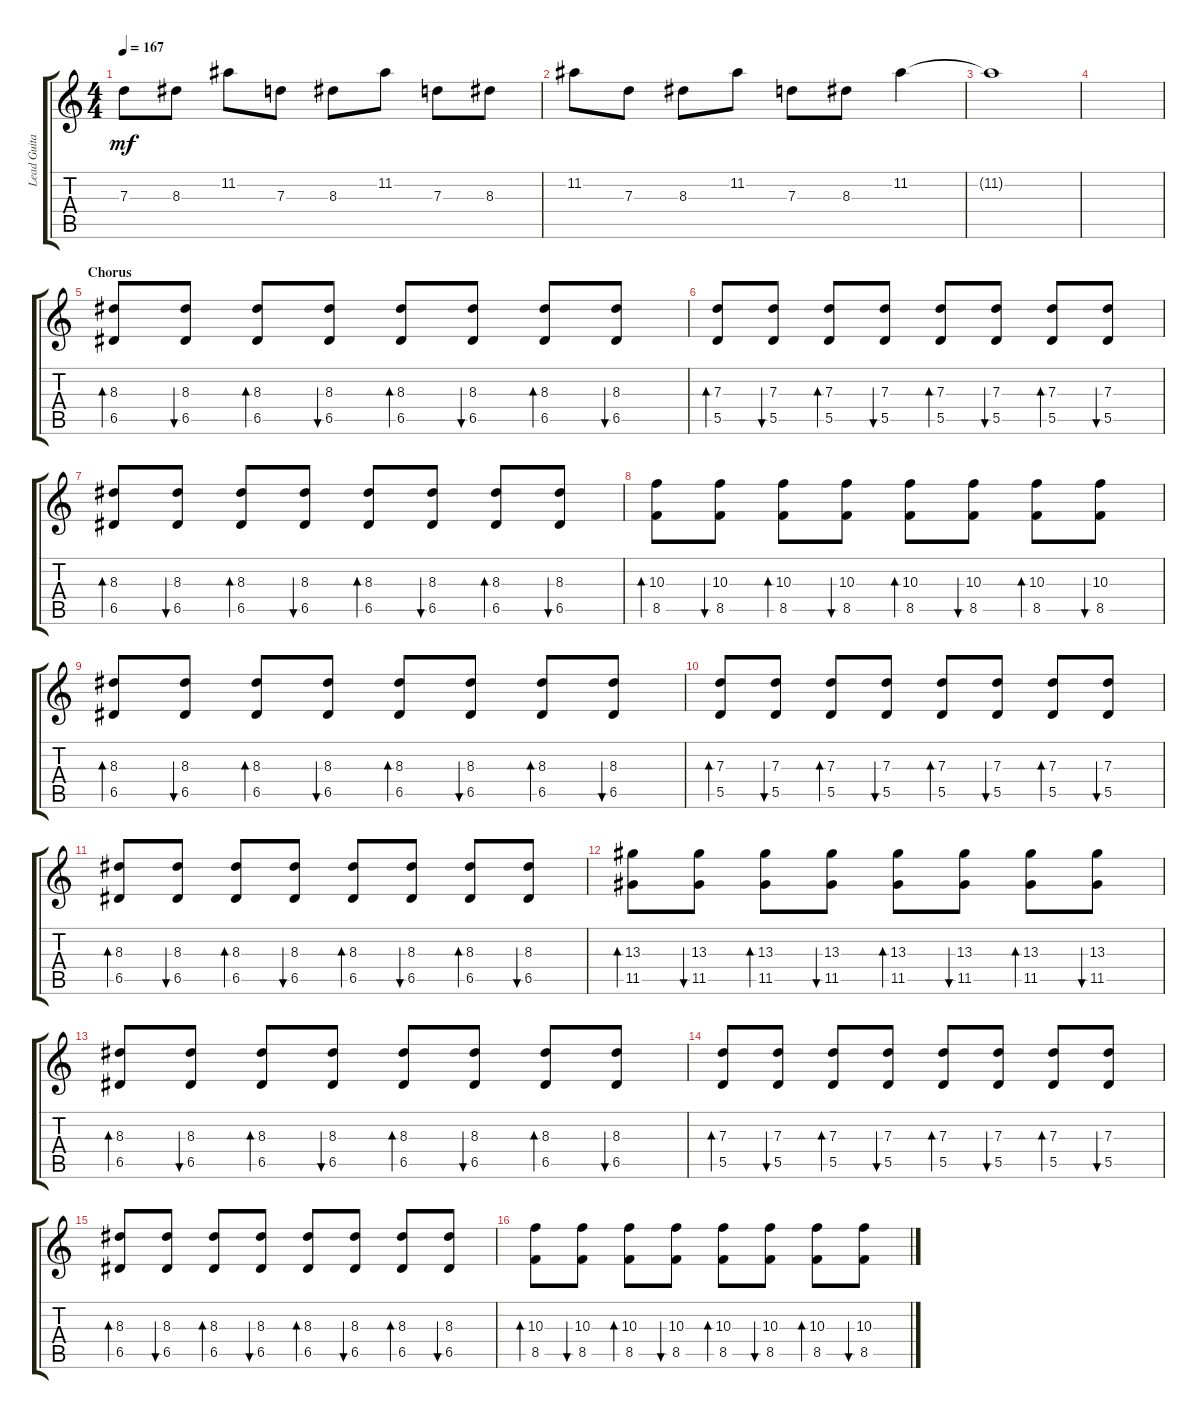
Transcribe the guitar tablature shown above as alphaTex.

\track ("Lead Guitar" "Lead Guita") {instrument overdrivenguitar}
\staff {score tabs}
\tuning (E4 B3 G3 D3 A2 E2) {hide}
\ts (4 4)
\tempo 167
\clef g2
\ks c
7.3.8{dy mf} 8.3.8 11.2.8 7.3.8 8.3.8 11.2.8 7.3.8 8.3.8 |
11.2.8 7.3.8 8.3.8 11.2.8 7.3.8 8.3.8 11.2.4 |
11.2{t}.1 |
|
\section ("" "Chorus")
(8.3 6.5).8{bd 30} (8.3 6.5).8{bu 30} (8.3 6.5).8{bd 30} (8.3 6.5).8{bu 30} (8.3 6.5).8{bd 30} (8.3 6.5).8{bu 30} (8.3 6.5).8{bd 30} (8.3 6.5).8{bu 30} |
(7.3 5.5).8{bd 30} (7.3 5.5).8{bu 30} (7.3 5.5).8{bd 30} (7.3 5.5).8{bu 30} (7.3 5.5).8{bd 30} (7.3 5.5).8{bu 30} (7.3 5.5).8{bd 30} (7.3 5.5).8{bu 30} |
(8.3 6.5).8{bd 30} (8.3 6.5).8{bu 30} (8.3 6.5).8{bd 30} (8.3 6.5).8{bu 30} (8.3 6.5).8{bd 30} (8.3 6.5).8{bu 30} (8.3 6.5).8{bd 30} (8.3 6.5).8{bu 30} |
(10.3 8.5).8{bd 30} (10.3 8.5).8{bu 30} (10.3 8.5).8{bd 30} (10.3 8.5).8{bu 30} (10.3 8.5).8{bd 30} (10.3 8.5).8{bu 30} (10.3 8.5).8{bd 30} (10.3 8.5).8{bu 30} |
(8.3 6.5).8{bd 30} (8.3 6.5).8{bu 30} (8.3 6.5).8{bd 30} (8.3 6.5).8{bu 30} (8.3 6.5).8{bd 30} (8.3 6.5).8{bu 30} (8.3 6.5).8{bd 30} (8.3 6.5).8{bu 30} |
(7.3 5.5).8{bd 30} (7.3 5.5).8{bu 30} (7.3 5.5).8{bd 30} (7.3 5.5).8{bu 30} (7.3 5.5).8{bd 30} (7.3 5.5).8{bu 30} (7.3 5.5).8{bd 30} (7.3 5.5).8{bu 30} |
(8.3 6.5).8{bd 30} (8.3 6.5).8{bu 30} (8.3 6.5).8{bd 30} (8.3 6.5).8{bu 30} (8.3 6.5).8{bd 30} (8.3 6.5).8{bu 30} (8.3 6.5).8{bd 30} (8.3 6.5).8{bu 30} |
(13.3 11.5).8{bd 30} (13.3 11.5).8{bu 30} (13.3 11.5).8{bd 30} (13.3 11.5).8{bu 30} (13.3 11.5).8{bd 30} (13.3 11.5).8{bu 30} (13.3 11.5).8{bd 30} (13.3 11.5).8{bu 30} |
(8.3 6.5).8{bd 30} (8.3 6.5).8{bu 30} (8.3 6.5).8{bd 30} (8.3 6.5).8{bu 30} (8.3 6.5).8{bd 30} (8.3 6.5).8{bu 30} (8.3 6.5).8{bd 30} (8.3 6.5).8{bu 30} |
(7.3 5.5).8{bd 30} (7.3 5.5).8{bu 30} (7.3 5.5).8{bd 30} (7.3 5.5).8{bu 30} (7.3 5.5).8{bd 30} (7.3 5.5).8{bu 30} (7.3 5.5).8{bd 30} (7.3 5.5).8{bu 30} |
(8.3 6.5).8{bd 30} (8.3 6.5).8{bu 30} (8.3 6.5).8{bd 30} (8.3 6.5).8{bu 30} (8.3 6.5).8{bd 30} (8.3 6.5).8{bu 30} (8.3 6.5).8{bd 30} (8.3 6.5).8{bu 30} |
(10.3 8.5).8{bd 30} (10.3 8.5).8{bu 30} (10.3 8.5).8{bd 30} (10.3 8.5).8{bu 30} (10.3 8.5).8{bd 30} (10.3 8.5).8{bu 30} (10.3 8.5).8{bd 30} (10.3 8.5).8{bu 30}
